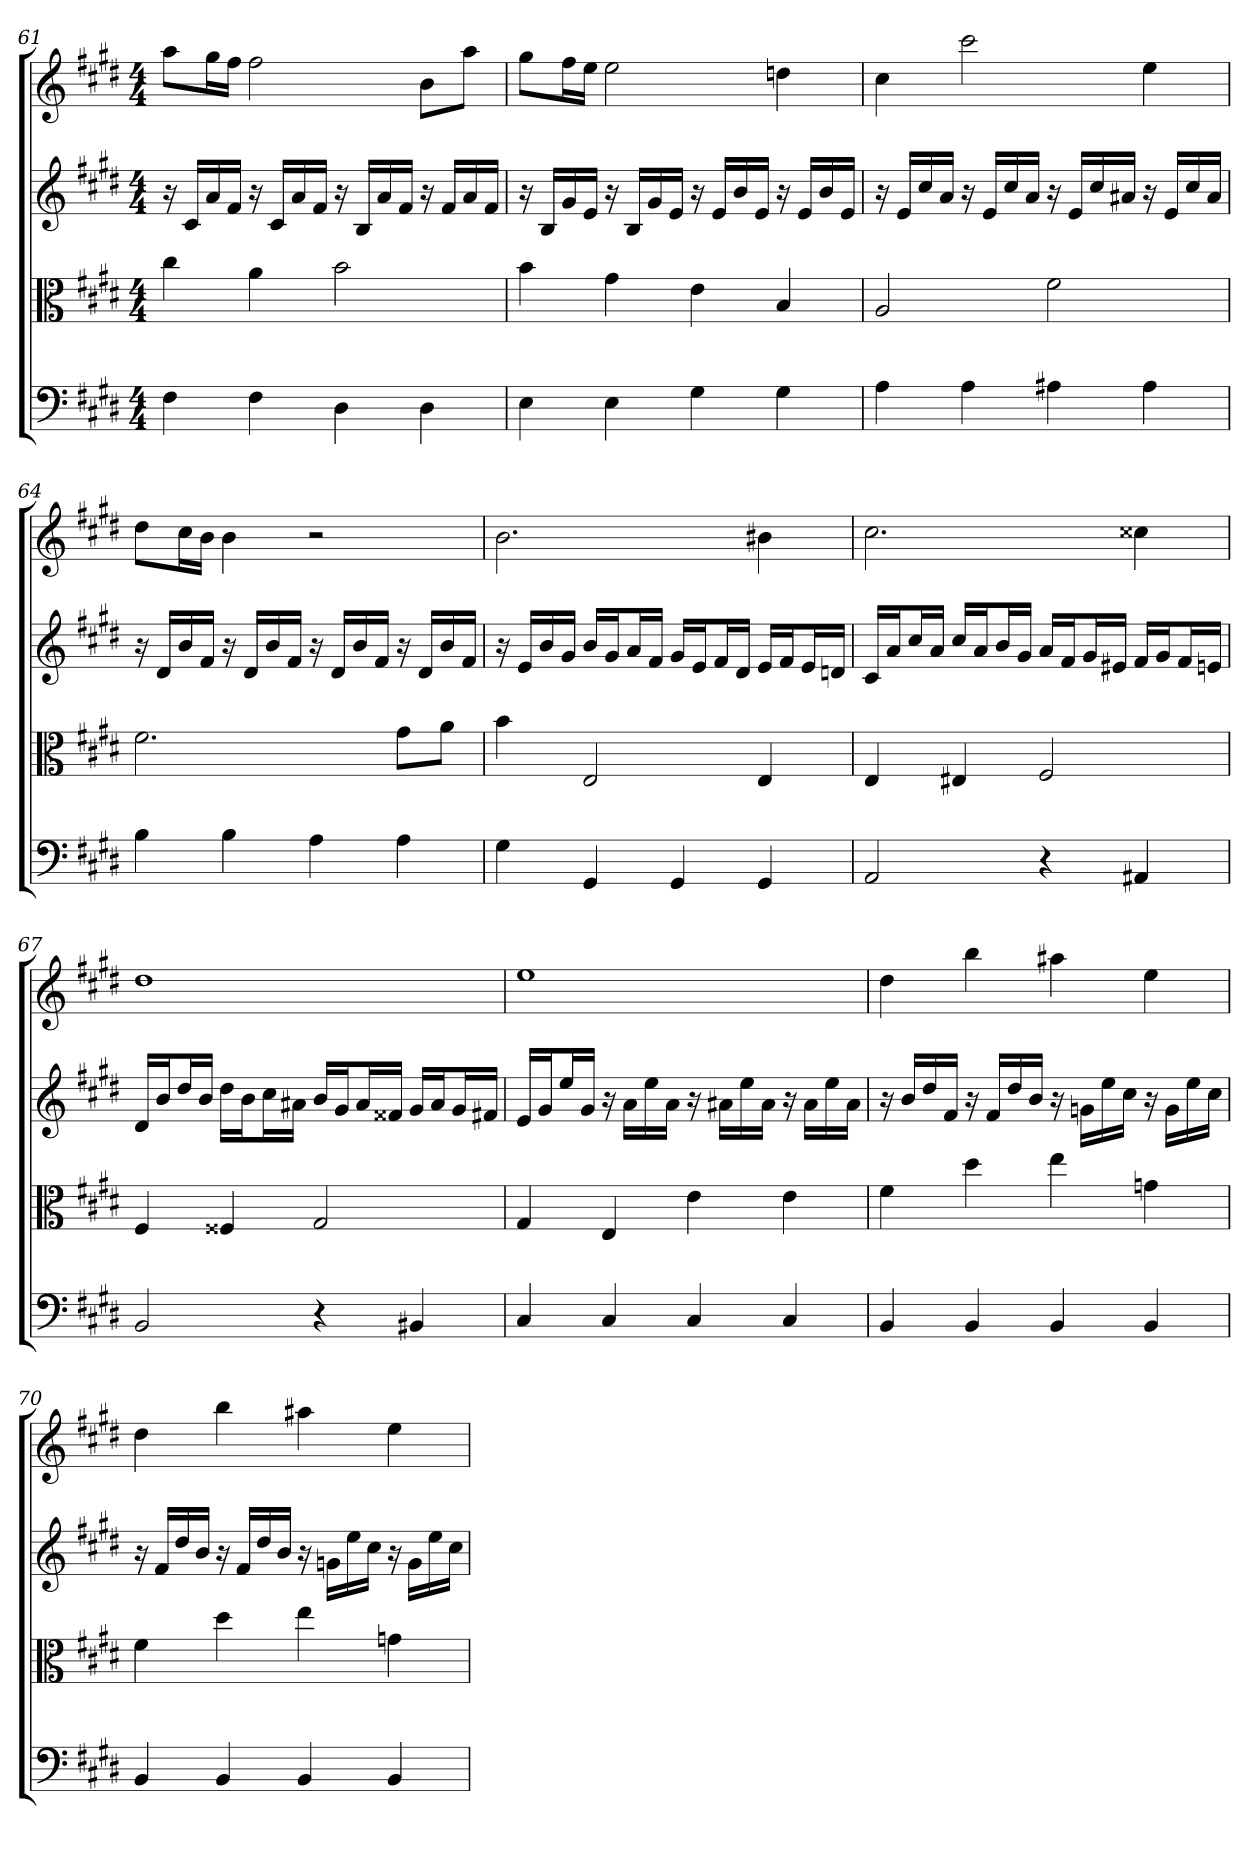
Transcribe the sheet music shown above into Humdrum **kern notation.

**kern	**kern	**kern	**kern
*part4	*part3	*part2	*part1
*staff4	*staff3	*staff2	*staff1
*clefF4	*clefC3	*	*
*k[f#c#g#d#]	*k[f#c#g#d#]	*k[f#c#g#d#]	*k[f#c#g#d#]
*E:	*E:	*E:	*E:
*M4/4	*M4/4	*M4/4	*M4/4
=61	=61	=61	=61
4F#	4cc#	16r	8aaL
.	.	16c#LL	.
.	.	16a	16gg#L
.	.	16f#JJ	16ff#JJ
4F#	4a	16r	2ff#
.	.	16c#LL	.
.	.	16a	.
.	.	16f#JJ	.
4D#	2b	16r	.
.	.	16BLL	.
.	.	16a	.
.	.	16f#JJ	.
4D#	.	16r	8bL
.	.	16f#LL	.
.	.	16a	8aaJ
.	.	16f#JJ	.
=62	=62	=62	=62
4E	4b	16r	8gg#L
.	.	16BLL	.
.	.	16g#	16ff#L
.	.	16eJJ	16eeJJ
4E	4g#	16r	2ee
.	.	16BLL	.
.	.	16g#	.
.	.	16eJJ	.
4G#	4e	16r	.
.	.	16eLL	.
.	.	16b	.
.	.	16eJJ	.
4G#	4B	16r	4ddn
.	.	16eLL	.
.	.	16b	.
.	.	16eJJ	.
=63	=63	=63	=63
4A	2A	16r	4cc#
.	.	16eLL	.
.	.	16cc#	.
.	.	16aJJ	.
4A	.	16r	2ccc#
.	.	16eLL	.
.	.	16cc#	.
.	.	16aJJ	.
4A#X	2f#	16r	.
.	.	16eLL	.
.	.	16cc#	.
.	.	16a#XJJ	.
4A#	.	16r	4ee
.	.	16eLL	.
.	.	16cc#	.
.	.	16a#JJ	.
=64	=64	=64	=64
4B	2.f#	16r	8dd#L
.	.	16d#LL	.
.	.	16b	16cc#L
.	.	16f#JJ	16bJJ
4B	.	16r	4b
.	.	16d#LL	.
.	.	16b	.
.	.	16f#JJ	.
4A	.	16r	2r
.	.	16d#LL	.
.	.	16b	.
.	.	16f#JJ	.
4A	8g#\L	16r	.
.	.	16d#LL	.
.	8a\J	16b	.
.	.	16f#JJ	.
=65	=65	=65	=65
4G#	4b	16r	2.b
.	.	16eLL	.
.	.	16b	.
.	.	16g#JJ	.
4GG#	2E	16bLL	.
.	.	16g#J	.
.	.	16aL	.
.	.	16f#JJ	.
4GG#	.	16g#LL	.
.	.	16eJ	.
.	.	16f#L	.
.	.	16d#JJ	.
4GG#	4E	16eLL	4b#X
.	.	16f#J	.
.	.	16eL	.
.	.	16dnJJ	.
=66	=66	=66	=66
2AA	4E	16c#LL	2.cc#
.	.	16aJ	.
.	.	16cc#L	.
.	.	16aJJ	.
.	4E#X	16cc#LL	.
.	.	16aJ	.
.	.	16bL	.
.	.	16g#JJ	.
4r	2F#	16aLL	.
.	.	16f#J	.
.	.	16g#L	.
.	.	16e#XJJ	.
4AA#X	.	16f#LL	4cc##X
.	.	16g#J	.
.	.	16f#L	.
.	.	16enJJ	.
=67	=67	=67	=67
2BB	4F#	16d#LL	1dd#
.	.	16bJ	.
.	.	16dd#L	.
.	.	16bJJ	.
.	4F##X	16dd#LL	.
.	.	16bJ	.
.	.	16cc#L	.
.	.	16a#XJJ	.
4r	2G#	16bLL	.
.	.	16g#J	.
.	.	16a#L	.
.	.	16f##XJJ	.
4BB#X	.	16g#LL	.
.	.	16a#J	.
.	.	16g#L	.
.	.	16f#XJJ	.
=68	=68	=68	=68
4C#	4G#	16eLL	1ee
.	.	16g#J	.
.	.	16eeL	.
.	.	16g#JJ	.
4C#	4E	16r	.
.	.	16aLL	.
.	.	16ee	.
.	.	16aJJ	.
4C#	4e	16r	.
.	.	16a#XLL	.
.	.	16ee	.
.	.	16a#JJ	.
4C#	4e	16r	.
.	.	16a#LL	.
.	.	16ee	.
.	.	16a#JJ	.
=69	=69	=69	=69
4BB	4f#	16r	4dd#
.	.	16bLL	.
.	.	16dd#	.
.	.	16f#JJ	.
4BB	4dd#	16r	4bb
.	.	16f#LL	.
.	.	16dd#	.
.	.	16bJJ	.
4BB	4ee	16r	4aa#X
.	.	16gnLL	.
.	.	16ee	.
.	.	16cc#JJ	.
4BB	4gn	16r	4ee
.	.	16gLL	.
.	.	16ee	.
.	.	16cc#JJ	.
=70	=70	=70	=70
4BB	4f#	16r	4dd#
.	.	16f#LL	.
.	.	16dd#	.
.	.	16bJJ	.
4BB	4dd#	16r	4bb
.	.	16f#LL	.
.	.	16dd#	.
.	.	16bJJ	.
4BB	4ee	16r	4aa#X
.	.	16gnLL	.
.	.	16ee	.
.	.	16cc#JJ	.
4BB	4gn	16r	4ee
.	.	16gLL	.
.	.	16ee	.
.	.	16cc#JJ	.
=	=	=	=
*-	*-	*-	*-
